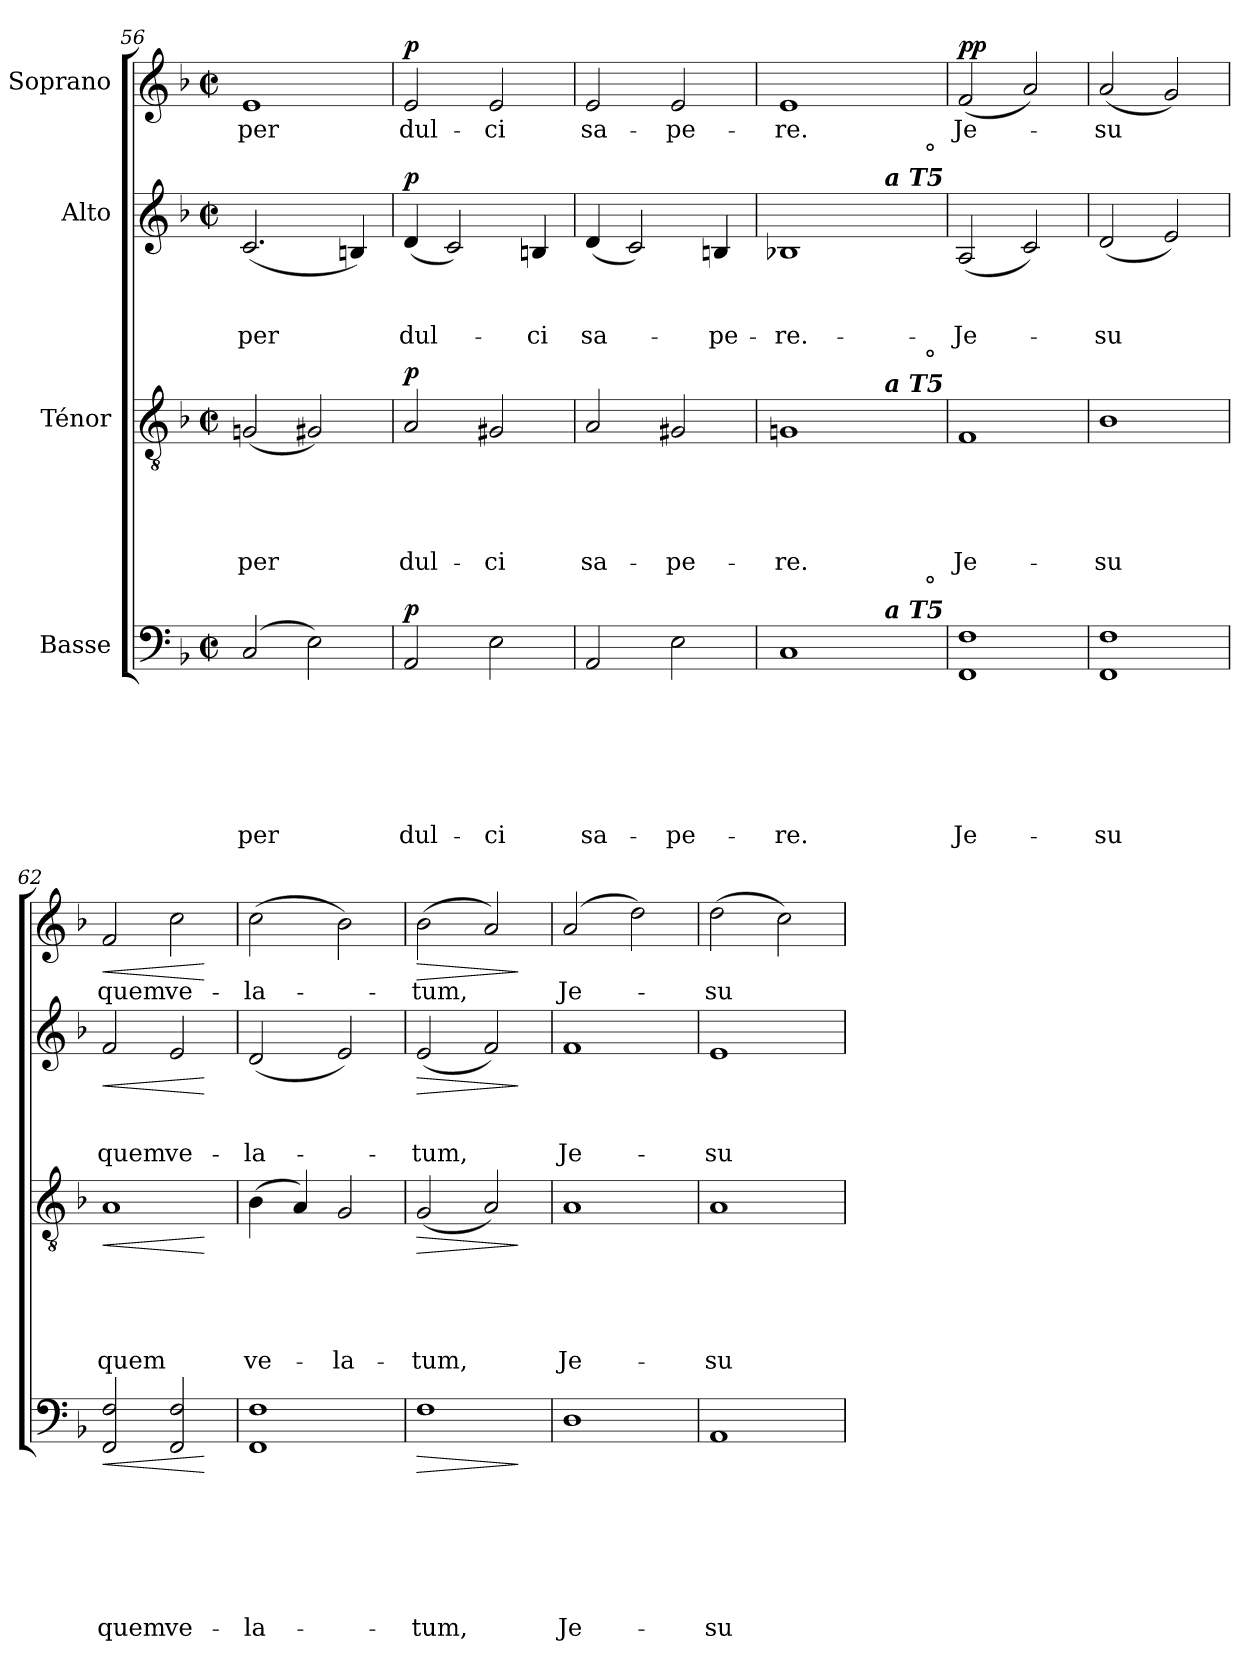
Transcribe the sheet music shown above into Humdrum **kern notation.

**kern	**text	**text	**text	**text	**text	**text	**text	**dynam	**kern	**text	**text	**text	**text	**text	**dynam	**kern	**text	**text	**text	**dynam	**kern	**text	**dynam
*part4	*part4	*part4	*part4	*part4	*part4	*part4	*part4	*part4	*part3	*part3	*part3	*part3	*part3	*part3	*part3	*part2	*part2	*part2	*part2	*part2	*part1	*part1	*part1
*staff4	*staff4	*staff4	*staff4	*staff4	*staff4	*staff4	*staff4	*staff4	*staff3	*staff3	*staff3	*staff3	*staff3	*staff3	*staff3	*staff2	*staff2	*staff2	*staff2	*staff2	*staff1	*staff1	*staff1
*I"Basse	*	*	*	*	*	*	*	*	*I"Ténor	*	*	*	*	*	*	*I"Alto	*	*	*	*	*I"Soprano	*	*
*clefF4	*	*	*	*	*	*	*	*	*clefGv2	*	*	*	*	*	*	*clefG2	*	*	*	*	*clefG2	*	*
*k[b-]	*	*	*	*	*	*	*	*	*k[b-]	*	*	*	*	*	*	*k[b-]	*	*	*	*	*k[b-]	*	*
*F:	*	*	*	*	*	*	*	*	*F:	*	*	*	*	*	*	*F:	*	*	*	*	*F:	*	*
*M2/2	*	*	*	*	*	*	*	*	*M2/2	*	*	*	*	*	*	*M2/2	*	*	*	*	*M2/2	*	*
*met(c|)	*	*	*	*	*	*	*	*	*met(c|)	*	*	*	*	*	*	*met(c|)	*	*	*	*	*met(c|)	*	*
=56	=56	=56	=56	=56	=56	=56	=56	=56	=56	=56	=56	=56	=56	=56	=56	=56	=56	=56	=56	=56	=56	=56	=56
!	!	!	!	!	!	!	!LO:LY:b	!	!	!	!	!	!	!LO:LY:b	!	!	!	!	!LO:LY:b	!	!	!LO:LY:b	!
(<2C/	.	.	.	.	.	.	-per	.	(<2Gn/	.	.	.	.	-per	.	(<2.c/	.	.	-per	.	1e	-per	.
2E\)	.	.	.	.	.	.	.	.	2G#X/)	.	.	.	.	.	.	.	.	.	.	.	.	.	.
.	.	.	.	.	.	.	.	.	.	.	.	.	.	.	.	4Bn/)	.	.	.	.	.	.	.
=57	=57	=57	=57	=57	=57	=57	=57	=57	=57	=57	=57	=57	=57	=57	=57	=57	=57	=57	=57	=57	=57	=57	=57
!	!	!	!	!	!	!	!LO:LY:b	!LO:DY:a	!	!	!	!	!	!LO:LY:b	!LO:DY:a	!	!	!	!LO:LY:b	!LO:DY:a	!	!LO:LY:b	!LO:DY:a
2AA/	.	.	.	.	.	.	dul-	p	2A/	.	.	.	.	dul-	p	(<4d/	.	.	dul-	p	2e/	dul-	p
.	.	.	.	.	.	.	.	.	.	.	.	.	.	.	.	2c/)	.	.	.	.	.	.	.
!	!	!	!	!	!	!	!LO:LY:b	!	!	!	!	!	!	!LO:LY:b	!	!	!	!	!	!	!	!LO:LY:b	!
2E\	.	.	.	.	.	.	-ci	.	2G#X/	.	.	.	.	-ci	.	.	.	.	.	.	2e/	-ci	.
!	!	!	!	!	!	!	!	!	!	!	!	!	!	!	!	!	!	!	!LO:LY:b	!	!	!	!
.	.	.	.	.	.	.	.	.	.	.	.	.	.	.	.	4Bn/	.	.	-ci	.	.	.	.
!!LO:PB:g=z
=58	=58	=58	=58	=58	=58	=58	=58	=58	=58	=58	=58	=58	=58	=58	=58	=58	=58	=58	=58	=58	=58	=58	=58
!	!	!	!	!	!	!	!LO:LY:b	!	!	!	!	!	!	!LO:LY:b	!	!	!	!	!LO:LY:b	!	!	!LO:LY:b	!
2AA/	.	.	.	.	.	.	sa-	.	2A/	.	.	.	.	sa-	.	(<4d/	.	.	sa-	.	2e/	sa-	.
.	.	.	.	.	.	.	.	.	.	.	.	.	.	.	.	2c/)	.	.	.	.	.	.	.
!	!	!	!	!	!	!	!LO:LY:b	!	!	!	!	!	!	!LO:LY:b	!	!	!	!	!	!	!	!LO:LY:b	!
2E\	.	.	.	.	.	.	-pe-	.	2G#X/	.	.	.	.	-pe-	.	.	.	.	.	.	2e/	-pe-	.
!	!	!	!	!	!	!	!	!	!	!	!	!	!	!	!	!	!	!	!LO:LY:b	!	!	!	!
.	.	.	.	.	.	.	.	.	.	.	.	.	.	.	.	4Bn/	.	.	-pe-	.	.	.	.
=59	=59	=59	=59	=59	=59	=59	=59	=59	=59	=59	=59	=59	=59	=59	=59	=59	=59	=59	=59	=59	=59	=59	=59
!	!	!	!	!	!	!	!LO:LY:b	!	!	!	!	!	!	!LO:LY:b	!	!	!	!	!LO:LY:b	!	!	!LO:LY:b	!
*^	*	*	*	*	*	*	*	*	*^	*	*	*	*	*	*	*^	*	*	*	*	*	*	*
*	*^	*	*	*	*	*	*	*	*	*	*^	*	*	*	*	*	*	*	*^	*	*	*	*	*	*	*
1C	2ryy	2...ryy	.	.	.	.	.	.	-re.	.	1Gn	2ryy	2...ryy	.	.	.	.	-re.	.	1B-X	2ryy	2...ryy	.	.	-re.-	.	1e	-re.	.
.	8..ryy	.	.	.	.	.	.	.	.	.	.	8..ryy	.	.	.	.	.	.	.	.	8..ryy	.	.	.	.	.	.	.	.
!	!	!	!	!	!	!	!	!	!	!	!	!	!	!	!	!	!	!	!	!	!LO:TX:a:Bi:t=a T5	!	!	!	!	!	!	!	!
!	!	!	!	!	!	!	!	!	!	!	!	!LO:TX:a:Bi:t=a T5	!	!	!	!	!	!	!	!	!	!	!	!	!	!	!	!	!
!	!LO:TX:a:Bi:t=a T5	!	!	!	!	!	!	!	!	!	!	!	!	!	!	!	!	!	!	!	!	!	!	!	!	!	!	!	!
.	4ryy	.	.	.	.	.	.	.	.	.	.	4ryy	.	.	.	.	.	.	.	.	4ryy	.	.	.	.	.	.	.	.
!	!	!	!	!	!	!	!	!	!	!	!	!	!	!	!	!	!	!	!	!	!	!LO:TX:a:t=°	!	!	!	!	!	!	!
!	!	!	!	!	!	!	!	!	!	!	!	!	!LO:TX:a:t=°	!	!	!	!	!	!	!	!	!	!	!	!	!	!	!	!
!	!	!LO:TX:a:t=°	!	!	!	!	!	!	!	!	!	!	!	!	!	!	!	!	!	!	!	!	!	!	!	!	!	!	!
.	.	16ryy	.	.	.	.	.	.	.	.	.	.	16ryy	.	.	.	.	.	.	.	.	16ryy	.	.	.	.	.	.	.
.	32ryy	.	.	.	.	.	.	.	.	.	.	32ryy	.	.	.	.	.	.	.	.	32ryy	.	.	.	.	.	.	.	.
=60	=60	=60	=60	=60	=60	=60	=60	=60	=60	=60	=60	=60	=60	=60	=60	=60	=60	=60	=60	=60	=60	=60	=60	=60	=60	=60	=60	=60	=60
!	!	!	!	!	!	!	!	!	!LO:LY:b	!	!	!	!	!	!	!	!	!LO:LY:b	!	!	!	!	!	!	!LO:LY:b	!	!	!LO:LY:b	!LO:DY:a
*v	*v	*v	*	*	*	*	*	*	*	*	*	*	*	*	*	*	*	*	*	*v	*v	*v	*	*	*	*	*	*	*
*	*	*	*	*	*	*	*	*	*v	*v	*v	*	*	*	*	*	*	*	*	*	*	*	*	*	*
1FF 1F	.	.	.	.	.	.	Je-	.	1F	.	.	.	.	Je-	.	(<2A/	.	.	-Je-	.	(<2f/	Je-	pp
.	.	.	.	.	.	.	.	.	.	.	.	.	.	.	.	2c/)	.	.	.	.	2a/)	.	.
=61	=61	=61	=61	=61	=61	=61	=61	=61	=61	=61	=61	=61	=61	=61	=61	=61	=61	=61	=61	=61	=61	=61	=61
!	!	!	!	!	!	!	!LO:LY:b	!	!	!	!	!	!	!LO:LY:b	!	!	!	!	!LO:LY:b	!	!	!LO:LY:b	!
1FF 1F	.	.	.	.	.	.	-su	.	1B-	.	.	.	.	-su	.	(<2d/	.	.	-su	.	(<2a/	-su	.
.	.	.	.	.	.	.	.	.	.	.	.	.	.	.	.	2e/)	.	.	.	.	2g/)	.	.
=62	=62	=62	=62	=62	=62	=62	=62	=62	=62	=62	=62	=62	=62	=62	=62	=62	=62	=62	=62	=62	=62	=62	=62
!	!	!	!	!	!	!	!LO:LY:b	!LO:HP:b	!	!	!	!	!	!LO:LY:b	!LO:HP:b	!	!	!	!LO:LY:b	!LO:HP:b	!	!LO:LY:b	!LO:HP:b
2FF/ 2F/	.	.	.	.	.	.	quem	<	1A	.	.	.	.	quem	<	2f/	.	.	quem	<	2f/	quem	<
!	!	!	!	!	!	!	!LO:LY:b	!	!	!	!	!	!	!	!	!	!	!	!LO:LY:b	!	!	!LO:LY:b	!
2FF/ 2F/	.	.	.	.	.	.	ve-	.	.	.	.	.	.	.	.	2e/	.	.	ve-	.	2cc\	ve-	.
.	.	.	.	.	.	.	.	[	.	.	.	.	.	.	[	.	.	.	.	[	.	.	[
=63	=63	=63	=63	=63	=63	=63	=63	=63	=63	=63	=63	=63	=63	=63	=63	=63	=63	=63	=63	=63	=63	=63	=63
!	!	!	!	!	!	!	!LO:LY:b	!	!	!	!	!	!	!LO:LY:b	!	!	!	!	!LO:LY:b	!	!	!LO:LY:b	!
1FF 1F	.	.	.	.	.	.	-la-	.	(>4B-\	.	.	.	.	ve-	.	(<2d/	.	.	-la-	.	(>2cc\	-la-	.
.	.	.	.	.	.	.	.	.	4A/)	.	.	.	.	.	.	.	.	.	.	.	.	.	.
!	!	!	!	!	!	!	!	!	!	!	!	!	!	!LO:LY:b	!	!	!	!	!	!	!	!	!
.	.	.	.	.	.	.	.	.	2G/	.	.	.	.	-la-	.	2e/)	.	.	.	.	2b-\)	.	.
=64	=64	=64	=64	=64	=64	=64	=64	=64	=64	=64	=64	=64	=64	=64	=64	=64	=64	=64	=64	=64	=64	=64	=64
!	!	!	!	!	!	!	!LO:LY:b	!LO:HP:b	!	!	!	!	!	!LO:LY:b	!LO:HP:b	!	!	!	!LO:LY:b	!LO:HP:b	!	!LO:LY:b	!LO:HP:b
1F	.	.	.	.	.	.	-tum,	>	(<2G/	.	.	.	.	-tum,	>	(<2e/	.	.	-tum,	>	(>2b-\	-tum,	>
.	.	.	.	.	.	.	.	.	2A/)	.	.	.	.	.	.	2f/)	.	.	.	.	2a/)	.	.
.	.	.	.	.	.	.	.	]	.	.	.	.	.	.	]	.	.	.	.	]	.	.	]
!!LO:LB:g=z
=65	=65	=65	=65	=65	=65	=65	=65	=65	=65	=65	=65	=65	=65	=65	=65	=65	=65	=65	=65	=65	=65	=65	=65
!	!	!	!	!	!	!	!LO:LY:b	!	!	!	!	!	!	!LO:LY:b	!	!	!	!	!LO:LY:b	!	!	!LO:LY:b	!
1D	.	.	.	.	.	.	Je-	.	1A	.	.	.	.	Je-	.	1f	.	.	Je-	.	(<2a/	Je-	.
.	.	.	.	.	.	.	.	.	.	.	.	.	.	.	.	.	.	.	.	.	2dd\)	.	.
=66	=66	=66	=66	=66	=66	=66	=66	=66	=66	=66	=66	=66	=66	=66	=66	=66	=66	=66	=66	=66	=66	=66	=66
!	!	!	!	!	!	!	!LO:LY:b	!	!	!	!	!	!	!LO:LY:b	!	!	!	!	!LO:LY:b	!	!	!LO:LY:b	!
1AA	.	.	.	.	.	.	-su	.	1A	.	.	.	.	-su	.	1e	.	.	-su	.	(>2dd\	-su	.
.	.	.	.	.	.	.	.	.	.	.	.	.	.	.	.	.	.	.	.	.	2cc\)	.	.
=	=	=	=	=	=	=	=	=	=	=	=	=	=	=	=	=	=	=	=	=	=	=	=
*-	*-	*-	*-	*-	*-	*-	*-	*-	*-	*-	*-	*-	*-	*-	*-	*-	*-	*-	*-	*-	*-	*-	*-
